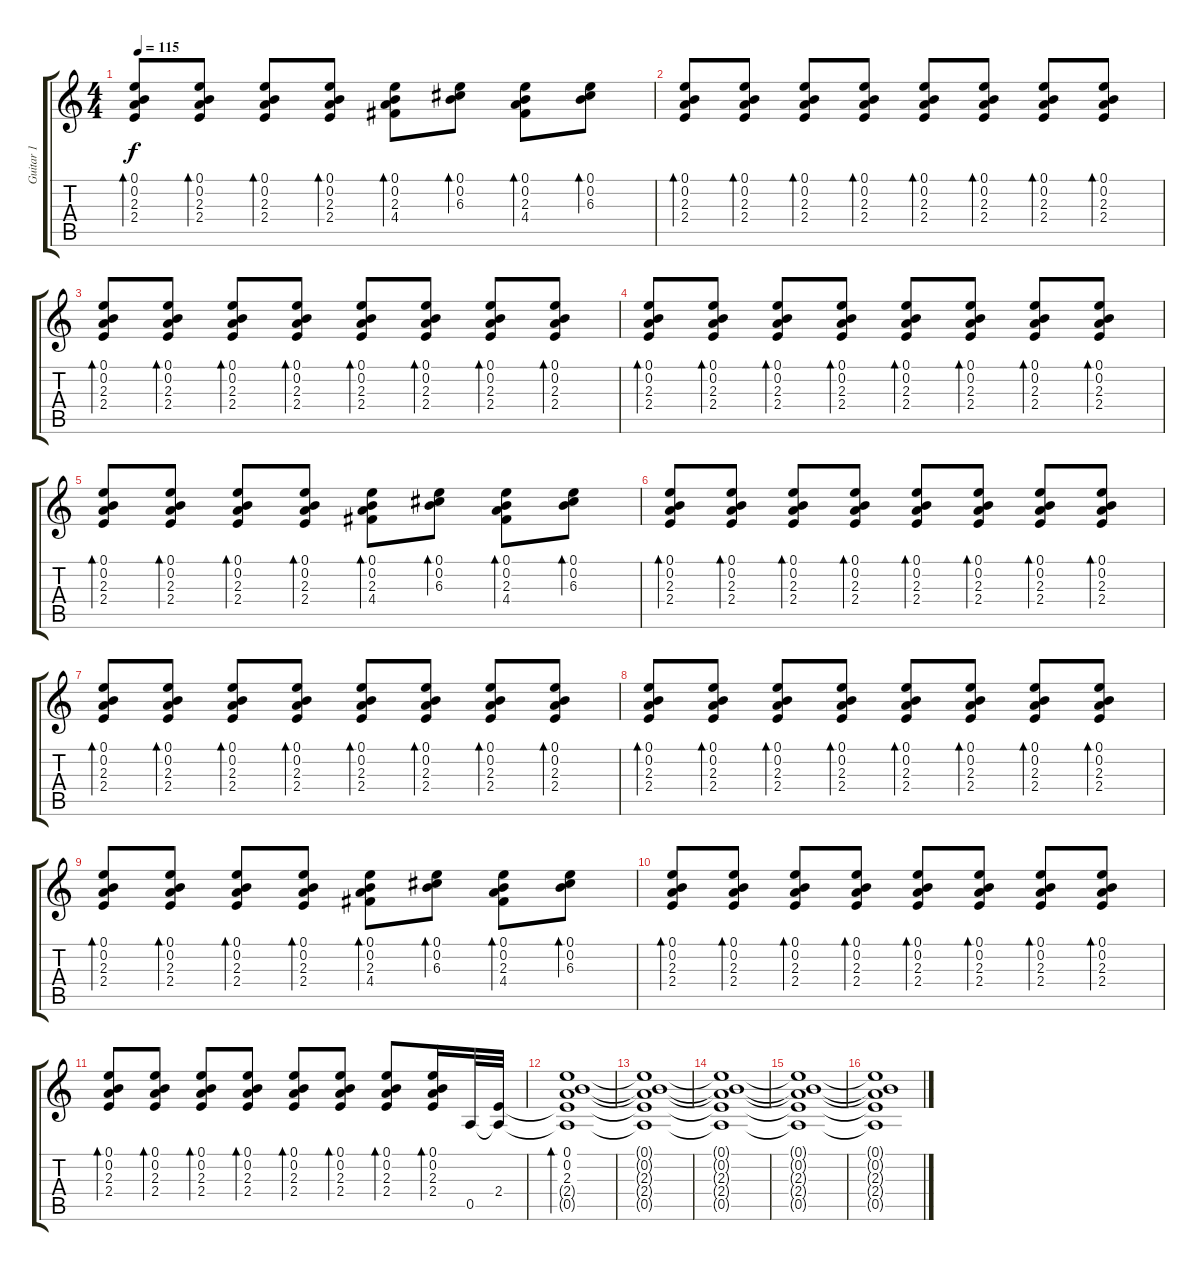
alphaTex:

\track ("Guitar 1" "Guitar 1") {instrument electricguitarclean}
\staff {score tabs}
\tuning (E4 B3 G3 D3 A2 D2) {hide}
\ts (4 4)
\tempo 115
\clef g2
\ks c
(0.1 0.2 2.3 2.4).8{bd 60 dy f} (0.1 0.2 2.3 2.4).8{bd 60} (0.1 0.2 2.3 2.4).8{bd 60} (0.1 0.2 2.3 2.4).8{bd 60} (0.1 0.2 2.3 4.4).8{bd 60} (0.1 0.2 6.3).8{bd 60} (0.1 0.2 2.3 4.4).8{bd 60} (0.1 0.2 6.3).8{bd 60} |
(0.1 0.2 2.3 2.4).8{bd 60} (0.1 0.2 2.3 2.4).8{bd 60} (0.1 0.2 2.3 2.4).8{bd 60} (0.1 0.2 2.3 2.4).8{bd 60} (0.1 0.2 2.3 2.4).8{bd 60} (0.1 0.2 2.3 2.4).8{bd 60} (0.1 0.2 2.3 2.4).8{bd 60} (0.1 0.2 2.3 2.4).8{bd 60} |
(0.1 0.2 2.3 2.4).8{bd 60} (0.1 0.2 2.3 2.4).8{bd 60} (0.1 0.2 2.3 2.4).8{bd 60} (0.1 0.2 2.3 2.4).8{bd 60} (0.1 0.2 2.3 2.4).8{bd 60} (0.1 0.2 2.3 2.4).8{bd 60} (0.1 0.2 2.3 2.4).8{bd 60} (0.1 0.2 2.3 2.4).8{bd 60} |
(0.1 0.2 2.3 2.4).8{bd 60} (0.1 0.2 2.3 2.4).8{bd 60} (0.1 0.2 2.3 2.4).8{bd 60} (0.1 0.2 2.3 2.4).8{bd 60} (0.1 0.2 2.3 2.4).8{bd 60} (0.1 0.2 2.3 2.4).8{bd 60} (0.1 0.2 2.3 2.4).8{bd 60} (0.1 0.2 2.3 2.4).8{bd 60} |
(0.1 0.2 2.3 2.4).8{bd 60} (0.1 0.2 2.3 2.4).8{bd 60} (0.1 0.2 2.3 2.4).8{bd 60} (0.1 0.2 2.3 2.4).8{bd 60} (0.1 0.2 2.3 4.4).8{bd 60} (0.1 0.2 6.3).8{bd 60} (0.1 0.2 2.3 4.4).8{bd 60} (0.1 0.2 6.3).8{bd 60} |
(0.1 0.2 2.3 2.4).8{bd 60} (0.1 0.2 2.3 2.4).8{bd 60} (0.1 0.2 2.3 2.4).8{bd 60} (0.1 0.2 2.3 2.4).8{bd 60} (0.1 0.2 2.3 2.4).8{bd 60} (0.1 0.2 2.3 2.4).8{bd 60} (0.1 0.2 2.3 2.4).8{bd 60} (0.1 0.2 2.3 2.4).8{bd 60} |
(0.1 0.2 2.3 2.4).8{bd 60} (0.1 0.2 2.3 2.4).8{bd 60} (0.1 0.2 2.3 2.4).8{bd 60} (0.1 0.2 2.3 2.4).8{bd 60} (0.1 0.2 2.3 2.4).8{bd 60} (0.1 0.2 2.3 2.4).8{bd 60} (0.1 0.2 2.3 2.4).8{bd 60} (0.1 0.2 2.3 2.4).8{bd 60} |
(0.1 0.2 2.3 2.4).8{bd 60} (0.1 0.2 2.3 2.4).8{bd 60} (0.1 0.2 2.3 2.4).8{bd 60} (0.1 0.2 2.3 2.4).8{bd 60} (0.1 0.2 2.3 2.4).8{bd 60} (0.1 0.2 2.3 2.4).8{bd 60} (0.1 0.2 2.3 2.4).8{bd 60} (0.1 0.2 2.3 2.4).8{bd 60} |
(0.1 0.2 2.3 2.4).8{bd 60} (0.1 0.2 2.3 2.4).8{bd 60} (0.1 0.2 2.3 2.4).8{bd 60} (0.1 0.2 2.3 2.4).8{bd 60} (0.1 0.2 2.3 4.4).8{bd 60} (0.1 0.2 6.3).8{bd 60} (0.1 0.2 2.3 4.4).8{bd 60} (0.1 0.2 6.3).8{bd 60} |
(0.1 0.2 2.3 2.4).8{bd 60} (0.1 0.2 2.3 2.4).8{bd 60} (0.1 0.2 2.3 2.4).8{bd 60} (0.1 0.2 2.3 2.4).8{bd 60} (0.1 0.2 2.3 2.4).8{bd 60} (0.1 0.2 2.3 2.4).8{bd 60} (0.1 0.2 2.3 2.4).8{bd 60} (0.1 0.2 2.3 2.4).8{bd 60} |
(0.1 0.2 2.3 2.4).8{bd 60} (0.1 0.2 2.3 2.4).8{bd 60} (0.1 0.2 2.3 2.4).8{bd 60} (0.1 0.2 2.3 2.4).8{bd 60} (0.1 0.2 2.3 2.4).8{bd 60} (0.1 0.2 2.3 2.4).8{bd 60} (0.1 0.2 2.3 2.4).8{bd 60} (0.1 0.2 2.3 2.4).16{bd 60} 0.5.32 (2.4 0.5{t}).32 |
(0.1 0.2 2.3 2.4{t} 0.5{t}).1{bd 120} |
(0.1{t} 0.2{t} 2.3{t} 2.4{t} 0.5{t}).1 |
(0.1{t} 0.2{t} 2.3{t} 2.4{t} 0.5{t}).1 |
(0.1{t} 0.2{t} 2.3{t} 2.4{t} 0.5{t}).1 |
(0.1{t} 0.2{t} 2.3{t} 2.4{t} 0.5{t}).1
